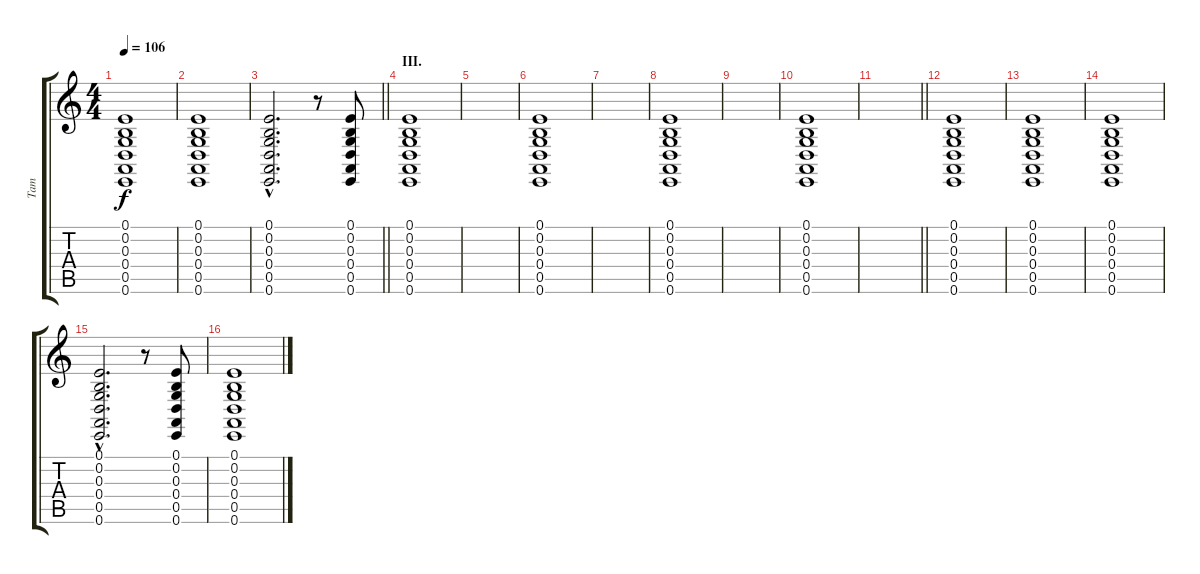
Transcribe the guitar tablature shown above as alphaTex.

\track ("Tam" "Tam") {instrument taikodrum}
\staff {score tabs}
\tuning (E4 B3 G3 D3 A2 E2) {hide}
\ts (4 4)
\tempo 106
\clef g2
\ks c
(0.1 0.2 0.3 0.4 0.5 0.6).1{dy f} |
(0.1 0.2 0.3 0.4 0.5 0.6).1 |
\barLineRight lightlight
(0.1{hac} 0.2{hac} 0.3{hac} 0.4{hac} 0.5{hac} 0.6{hac}).2{d} r.8 (0.1 0.2 0.3 0.4 0.5 0.6).8 |
\section ("" "III.")
(0.1 0.2 0.3 0.4 0.5 0.6).1 |
|
(0.1 0.2 0.3 0.4 0.5 0.6).1 |
|
(0.1 0.2 0.3 0.4 0.5 0.6).1 |
|
(0.1 0.2 0.3 0.4 0.5 0.6).1 |
\barLineRight lightlight
|
\section ("" "")
(0.1 0.2 0.3 0.4 0.5 0.6).1 |
(0.1 0.2 0.3 0.4 0.5 0.6).1 |
(0.1 0.2 0.3 0.4 0.5 0.6).1 |
(0.1{hac} 0.2{hac} 0.3{hac} 0.4{hac} 0.5{hac} 0.6{hac}).2{d} r.8 (0.1 0.2 0.3 0.4 0.5 0.6).8 |
(0.1 0.2 0.3 0.4 0.5 0.6).1
